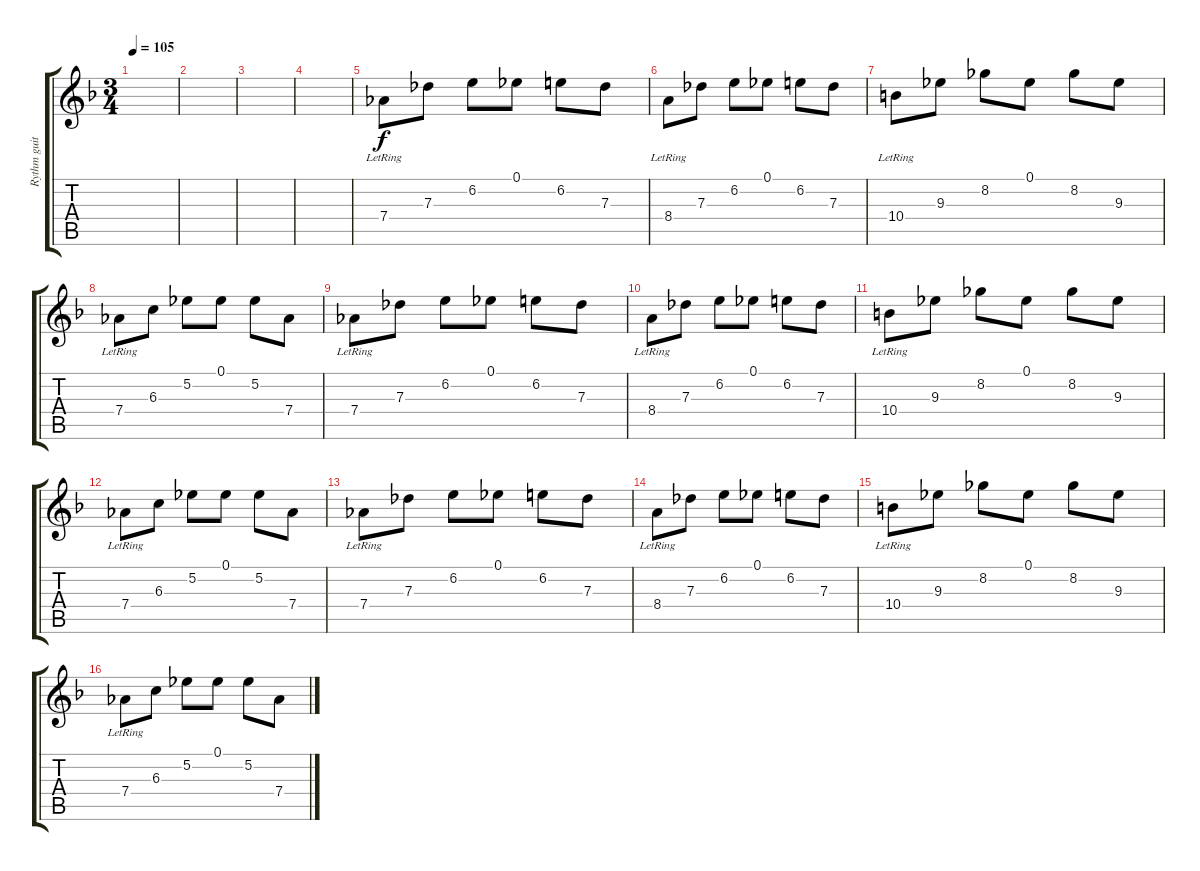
\track ("Rythm guitar" "Rythm guit") {instrument electricguitarclean}
\staff {score tabs}
\tuning (Eb4 Bb3 Gb3 Db3 Ab2 Eb2) {hide}
\ts (3 4)
\tempo 105
\clef g2
\ks f
|
|
|
|
7.4{lr}.8 7.3.8 6.2.8 0.1.8 6.2.8 7.3.8 |
8.4{lr}.8 7.3.8 6.2.8 0.1.8 6.2.8 7.3.8 |
10.4{lr}.8 9.3.8 8.2.8 0.1.8 8.2.8 9.3.8 |
7.4{lr}.8 6.3.8 5.2.8 0.1.8 5.2.8 7.4.8 |
7.4{lr}.8 7.3.8 6.2.8 0.1.8 6.2.8 7.3.8 |
8.4{lr}.8 7.3.8 6.2.8 0.1.8 6.2.8 7.3.8 |
10.4{lr}.8 9.3.8 8.2.8 0.1.8 8.2.8 9.3.8 |
7.4{lr}.8 6.3.8 5.2.8 0.1.8 5.2.8 7.4.8 |
7.4{lr}.8 7.3.8 6.2.8 0.1.8 6.2.8 7.3.8 |
8.4{lr}.8 7.3.8 6.2.8 0.1.8 6.2.8 7.3.8 |
10.4{lr}.8 9.3.8 8.2.8 0.1.8 8.2.8 9.3.8 |
7.4{lr}.8 6.3.8 5.2.8 0.1.8 5.2.8 7.4.8
